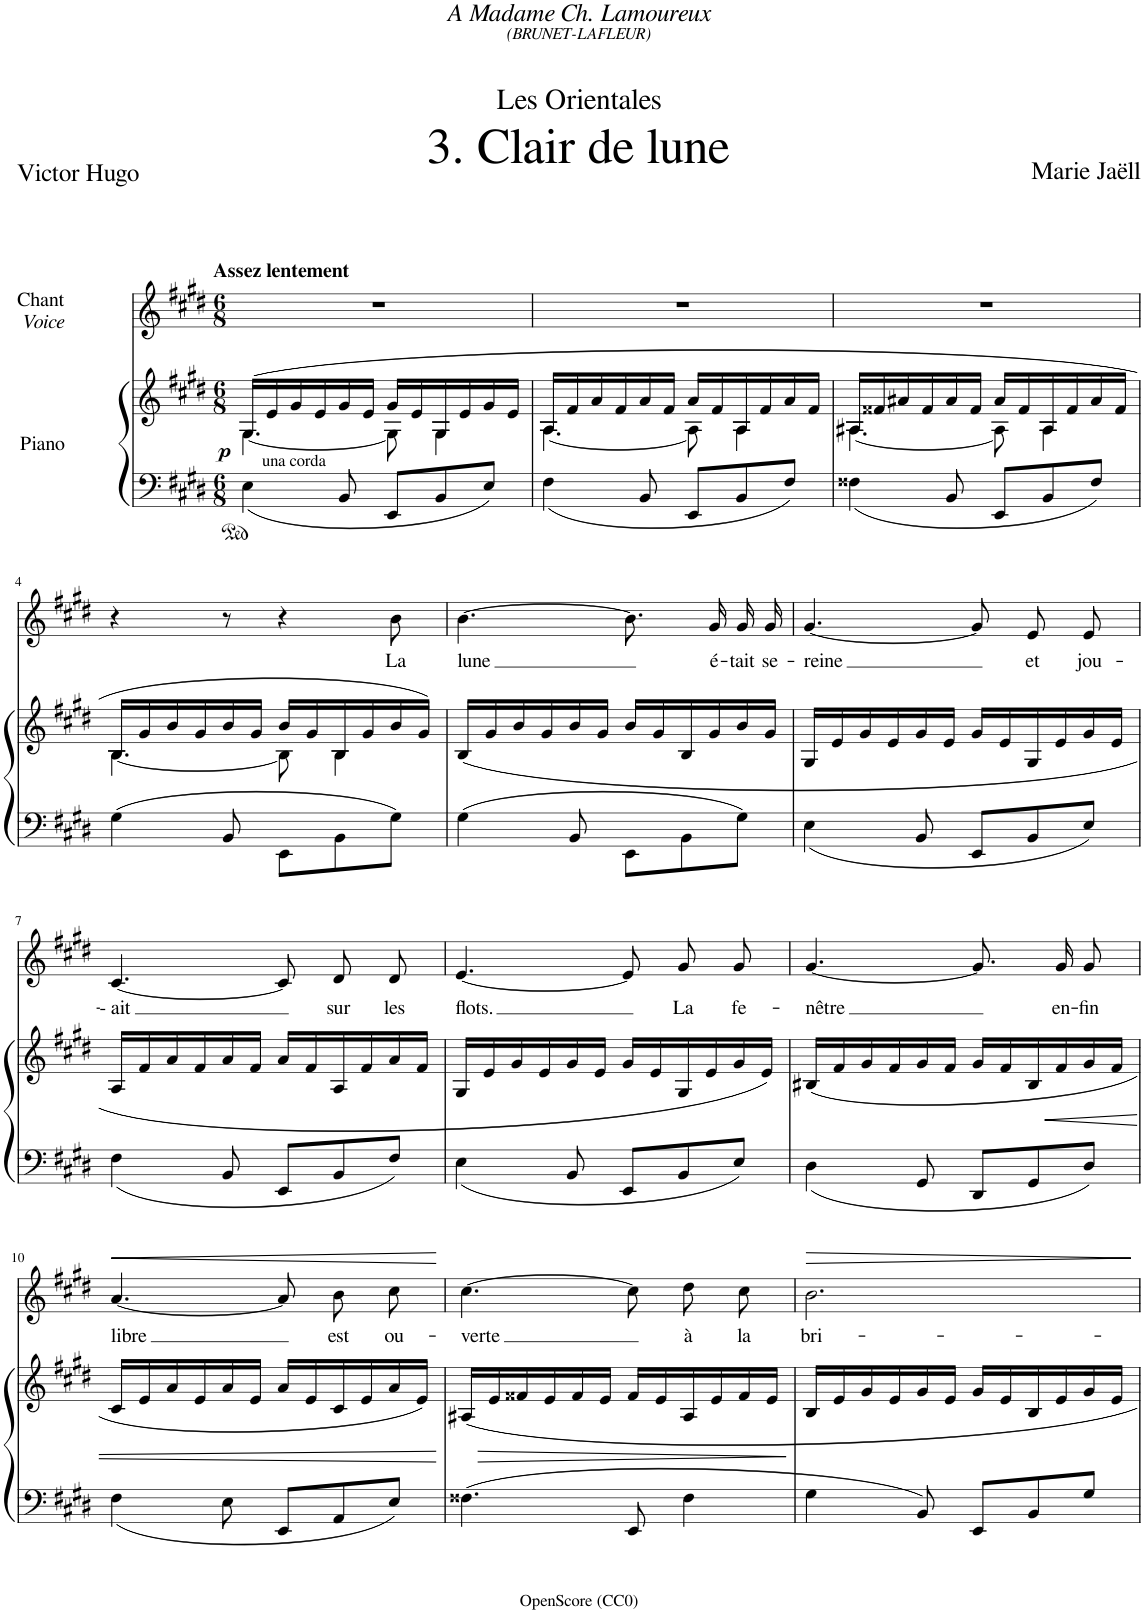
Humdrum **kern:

**kern	**kern	**dynam	**kern	**text	**dynam
*part2	*part2	*part2	*part1	*part1	*part1
*staff3	*staff2	*staff2/3	*staff1	*staff1	*staff1
*I"Piano	*	*	*I"Chant Voice	*	*
*I'Pno	*	*	*	*	*
*clefF4	*clefG2	*	*clefG2	*	*
*k[f#c#g#d#]	*k[f#c#g#d#]	*	*k[f#c#g#d#]	*	*
*M6/8	*M6/8	*	*M6/8	*	*
=1	=1	=1	=1	=1	=1
*	*^	*	*	*	*
!	!	!	!	!LO:TX:a:B:t=Assez lentement	!	!
!LO:TX:a:t=una corda	!	!	!	!	!	!
!	!	!	!LO:DY:b	!	!	!
4E\	(16G#/LL	[4.G#\	p	2.r	.	.
.	16e/	.	.	.	.	.
.	16g#/	.	.	.	.	.
.	16e/	.	.	.	.	.
8BB/	16g#/	.	.	.	.	.
.	16e/JJ	.	.	.	.	.
8EE/L	16g#/LL	8G#\]	.	.	.	.
.	16e/	.	.	.	.	.
8BB/	16G#/	4G#\	.	.	.	.
.	16e/	.	.	.	.	.
8E/J	16g#/	.	.	.	.	.
.	16e/JJ	.	.	.	.	.
=2	=2	=2	=2	=2	=2	=2
!	!LO:N:head=solid	!	!	!	!	!
4F#\	16A/LL	[4.A\	.	2.r	.	.
.	16f#/	.	.	.	.	.
.	16a/	.	.	.	.	.
.	16f#/	.	.	.	.	.
8BB/	16a/	.	.	.	.	.
.	16f#/JJ	.	.	.	.	.
8EE/L	16a/LL	8A\]	.	.	.	.
.	16f#/	.	.	.	.	.
8BB/	16A/	4A\	.	.	.	.
.	16f#/	.	.	.	.	.
8F#/J	16a/	.	.	.	.	.
.	16f#/JJ	.	.	.	.	.
=3	=3	=3	=3	=3	=3	=3
!	!LO:N:head=solid	!	!	!	!	!
4F##X\	16A#X/LL	[4.A#\	.	2.r	.	.
.	16f##X/	.	.	.	.	.
.	16a#X/	.	.	.	.	.
.	16f##/	.	.	.	.	.
8BB/	16a#/	.	.	.	.	.
.	16f##/JJ	.	.	.	.	.
8EE/L	16a#/LL	8A#\]	.	.	.	.
.	16f##/	.	.	.	.	.
8BB/	16A#/	4A#\	.	.	.	.
.	16f##/	.	.	.	.	.
8F##/J	16a#/	.	.	.	.	.
.	16f##/JJ	.	.	.	.	.
!!LO:LB:g=z
=4	=4	=4	=4	=4	=4	=4
!	!LO:N:head=solid	!	!	!	!	!
4G#\	16B/LL	[4.B\	.	4r	.	.
.	16g#/	.	.	.	.	.
.	16b/	.	.	.	.	.
.	16g#/	.	.	.	.	.
8BB/	16b/	.	.	8r	.	.
.	16g#/JJ	.	.	.	.	.
8EE\L	16b/LL	8B\]	.	4r	.	.
.	16g#/	.	.	.	.	.
8BB\	16B/	4B\	.	.	.	.
.	16g#/	.	.	.	.	.
!	!	!	!	!	!LO:LY:b	!
8G#\J	16b/	.	.	8b\	La	.
.	16g#/JJ)	.	.	.	.	.
*	*v	*v	*	*	*	*
=5	=5	=5	=5	=5	=5
!	!	!	!	!LO:LY:b	!
4G#\	(16B/LL	.	[4.b\	lune	.
.	16g#/	.	.	.	.
.	16b/	.	.	.	.
.	16g#/	.	.	.	.
8BB/	16b/	.	.	.	.
.	16g#/JJ	.	.	.	.
8EE\L	16b/LL	.	8.b/L]	.	.
.	16g#/	.	.	.	.
8BB\	16B/	.	.	.	.
!	!	!	!	!LO:LY:b	!
.	16g#/	.	16g#/L	é-	.
!	!	!	!	!LO:LY:b	!
8G#\J	16b/	.	16g#/	-tait	.
!	!	!	!	!LO:LY:b	!
.	16g#/JJ	.	16g#/JJ	se-	.
=6	=6	=6	=6	=6	=6
!	!	!	!	!LO:LY:b	!
4E\	16G#/LL	.	[4.g#/	-reine	.
.	16e/	.	.	.	.
.	16g#/	.	.	.	.
.	16e/	.	.	.	.
8BB/	16g#/	.	.	.	.
.	16e/JJ	.	.	.	.
8EE/L	16g#/LL	.	8g#/L]	.	.
.	16e/	.	.	.	.
!	!	!	!	!LO:LY:b	!
8BB/	16G#/	.	8e/	et	.
.	16e/	.	.	.	.
!	!	!	!	!LO:LY:b	!
8E/J	16g#/	.	8e/J	jou-	.
.	16e/JJ	.	.	.	.
!!LO:LB:g=z
=7	=7	=7	=7	=7	=7
!	!	!	!	!LO:LY:b	!
4F#\	16A/LL	.	[4.c#/	-- ait	.
.	16f#/	.	.	.	.
.	16a/	.	.	.	.
.	16f#/	.	.	.	.
8BB/	16a/	.	.	.	.
.	16f#/JJ	.	.	.	.
8EE/L	16a/LL	.	8c#/L]	.	.
.	16f#/	.	.	.	.
!	!	!	!	!LO:LY:b	!
8BB/	16A/	.	8d#/	sur	.
.	16f#/	.	.	.	.
!	!	!	!	!LO:LY:b	!
8F#/J	16a/	.	8d#/J	les	.
.	16f#/JJ	.	.	.	.
=8	=8	=8	=8	=8	=8
!	!	!	!	!LO:LY:b	!
4E\	16G#/LL	.	[4.e/	flots.	.
.	16e/	.	.	.	.
.	16g#/	.	.	.	.
.	16e/	.	.	.	.
8BB/	16g#/	.	.	.	.
.	16e/JJ	.	.	.	.
8EE/L	16g#/LL	.	8e'~/L]	.	.
.	16e/	.	.	.	.
!	!	!	!	!LO:LY:b	!
8BB/	16G#/	.	8g#/	La	.
.	16e/	.	.	.	.
!	!	!	!	!LO:LY:b	!
8E/J	16g#/	.	8g#/J	fe-	.
.	16e/JJ)	.	.	.	.
=9	=9	=9	=9	=9	=9
!	!	!	!	!LO:LY:b	!
4D#\	(16B#X/LL	.	[4.g#/	-nêtre	.
.	16f#/	.	.	.	.
.	16g#/	.	.	.	.
.	16f#/	.	.	.	.
8GG#/	16g#/	.	.	.	.
.	16f#/JJ	.	.	.	.
8DD#/L	16g#/LL	.	8.g#/L]	.	.
.	16f#/	.	.	.	.
!	!	!LO:HP:b	!	!	!
8GG#/	16B#/	<	.	.	.
!	!	!	!	!LO:LY:b	!
.	16f#/	.	16g#/K	en-	.
!	!	!	!	!LO:LY:b	!
8D#/J	16g#/	.	8g#/J	-fin	.
.	16f#/JJ	.	.	.	.
!!LO:LB:g=z
=10	=10	=10	=10	=10	=10
!	!	!	!	!LO:LY:b	!LO:HP:b
4F#\	16c#/LL	.	[4.a/	libre	<
.	16e/	.	.	.	.
.	16a/	.	.	.	.
.	16e/	.	.	.	.
8E\	16a/	.	.	.	.
.	16e/JJ	.	.	.	.
8EE/L	16a/LL	.	8a\L]	.	.
.	16e/	.	.	.	.
!	!	!	!	!LO:LY:b	!
8AA/	16c#/	.	8b\	est	.
.	16e/	.	.	.	.
!	!	!	!	!LO:LY:b	!
8E/J	16a/	.	8cc#\J	ou-	.
.	16e/JJ)	.	.	.	.
.	.	[	.	.	[
=11	=11	=11	=11	=11	=11
!	!	!LO:HP:b	!	!LO:LY:b	!
4.F##X\	16A#X/LL	>	[4.cc#\	-verte	.
.	16e/	.	.	.	.
.	16f##X/	.	.	.	.
.	16e/	.	.	.	.
.	16f##/	.	.	.	.
.	16e/JJ	.	.	.	.
8EE/	16f##/LL	.	8cc#\L]	.	.
.	16e/	.	.	.	.
!	!	!	!	!LO:LY:b	!
4F##\	16A#/	.	8dd#\	à	.
.	16e/	.	.	.	.
!	!	!	!	!LO:LY:b	!
.	16f##/	.	8cc#\J	la	.
.	16e/JJ	.	.	.	.
.	.	]	.	.	.
=12	=12	=12	=12	=12	=12
!	!	!	!	!LO:LY:b	!LO:HP:b
4G#\	16B/LL	.	2.b\	bri-	>
.	16e/	.	.	.	.
.	16g#/	.	.	.	.
.	16e/	.	.	.	.
8BB/	16g#/	.	.	.	.
.	16e/JJ	.	.	.	.
8EE/L	16g#/LL	.	.	.	.
.	16e/	.	.	.	.
8BB/	16B/	.	.	.	.
.	16e/	.	.	.	.
8G#/J	16g#/	.	.	.	.
.	16e/JJ	.	.	.	.
.	.	.	.	.	]
=	=	=	=	=	=
*-	*-	*-	*-	*-	*-
